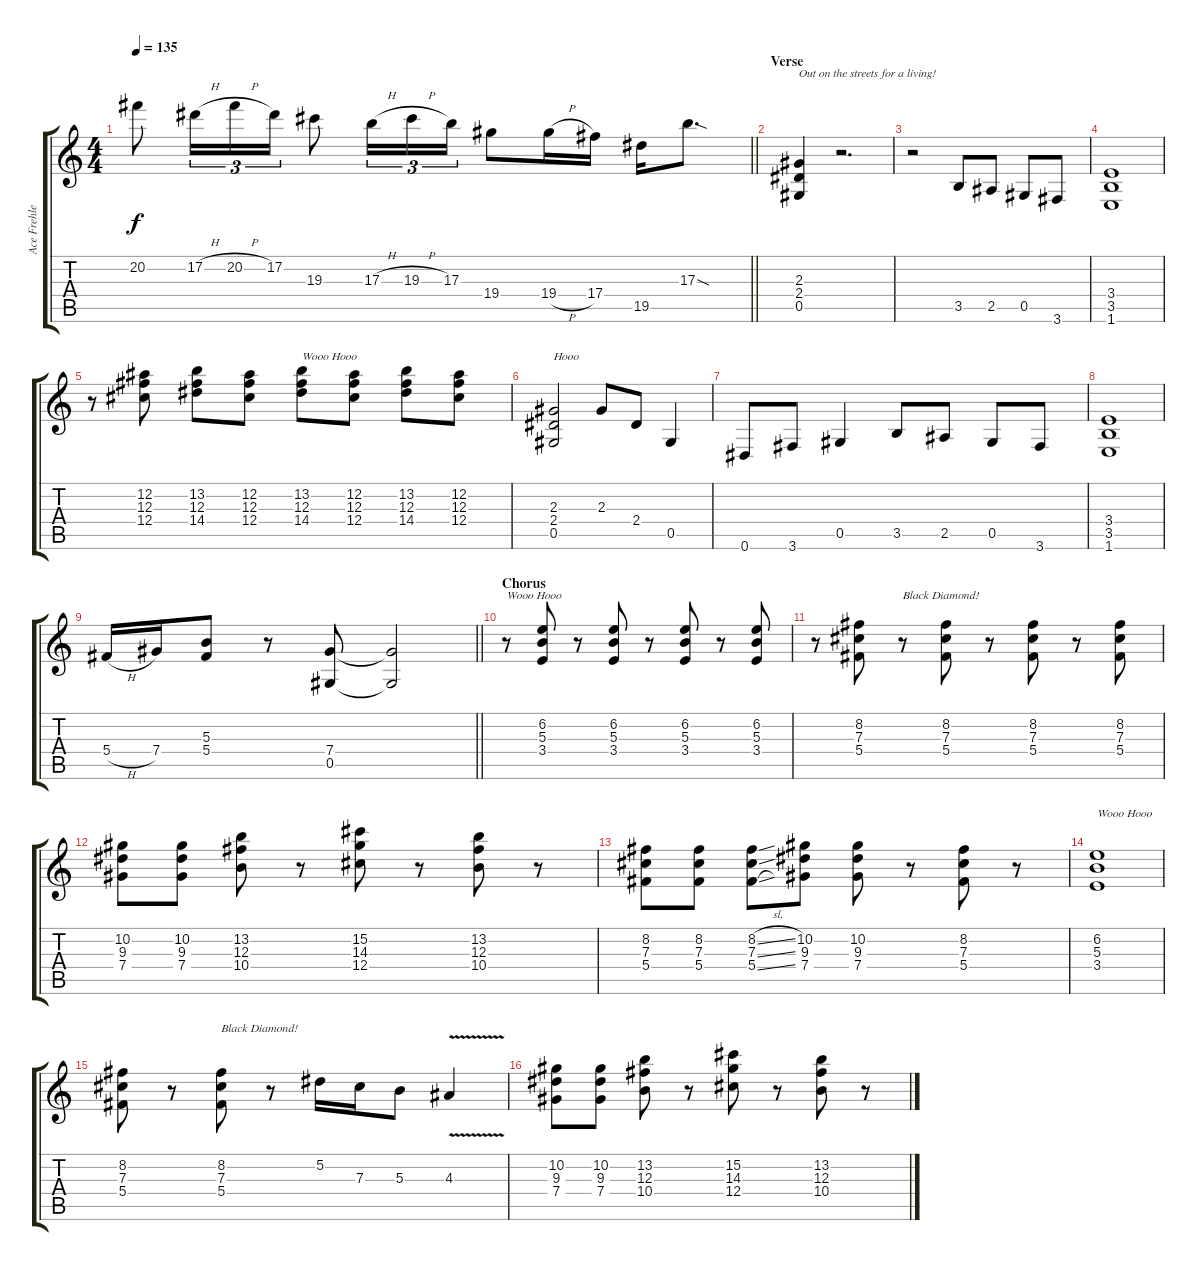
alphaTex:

\track ("Ace Frehley" "Ace Frehle") {instrument overdrivenguitar}
\staff {score tabs}
\tuning (Eb4 Bb3 Gb3 Db3 Ab2 Eb2) {hide}
\ts (4 4)
\tempo 135
\clef g2
\barLineRight lightlight
\ks c
20.2{t}.8{dy f} 17.2{h}.16{tu (3 2)} 20.2{h}.16{tu (3 2)} 17.2.16{tu (3 2)} 19.3.8 17.3{h}.16{tu (3 2)} 19.3{h}.16{tu (3 2)} 17.3.16{tu (3 2)} 19.4.8 19.4{h}.16 17.4.16 19.5.16 17.3{sod}.8{d} |
\section ("" "Verse")
(2.3 2.4 0.5).4{txt "Out on the streets for a living!"} r.2{d} |
r.2 3.5.8 2.5.8 0.5.8 3.6.8 |
(3.4 3.5 1.6).1 |
r.8 (12.2 12.3 12.4).8 (13.2 12.3 14.4).8 (12.2 12.3 12.4).8 (13.2 12.3 14.4).8{txt "Wooo Hooo"} (12.2 12.3 12.4).8 (13.2 12.3 14.4).8 (12.2 12.3 12.4).8 |
(2.3 2.4 0.5).2{txt "Hooo"} 2.3.8 2.4.8 0.5.4 |
0.6.8 3.6.8 0.5.4 3.5.8 2.5.8 0.5.8 3.6.8 |
(3.4 3.5 1.6).1 |
\barLineRight lightlight
5.4{h}.16 7.4.16 (5.3 5.4).8 r.8 (7.4 0.5).8 (7.4{t} 0.5{t}).2 |
\section ("" "Chorus")
r.8{txt "Wooo Hooo"} (6.2 5.3 3.4).8 r.8 (6.2 5.3 3.4).8 r.8 (6.2 5.3 3.4).8 r.8 (6.2 5.3 3.4).8 |
r.8 (8.2 7.3 5.4).8 r.8{txt "Black Diamond!"} (8.2 7.3 5.4).8 r.8 (8.2 7.3 5.4).8 r.8 (8.2 7.3 5.4).8 |
(10.2 9.3 7.4).8 (10.2 9.3 7.4).8 (13.2 12.3 10.4).8 r.8 (15.2 14.3 12.4).8 r.8 (13.2 12.3 10.4).8 r.8 |
(8.2 7.3 5.4).8 (8.2 7.3 5.4).8 (8.2{sl} 7.3{sl} 5.4{sl}).8 (10.2 9.3 7.4).8 (10.2 9.3 7.4).8 r.8 (8.2 7.3 5.4).8 r.8 |
(6.2 5.3 3.4).1{txt "Wooo Hooo"} |
(8.2 7.3 5.4).8 r.8 (8.2 7.3 5.4).8{txt "Black Diamond!"} r.8 5.2.16 7.3.16 5.3.8 4.3{v}.4 |
(10.2 9.3 7.4).8 (10.2 9.3 7.4).8 (13.2 12.3 10.4).8 r.8 (15.2 14.3 12.4).8 r.8 (13.2 12.3 10.4).8 r.8
